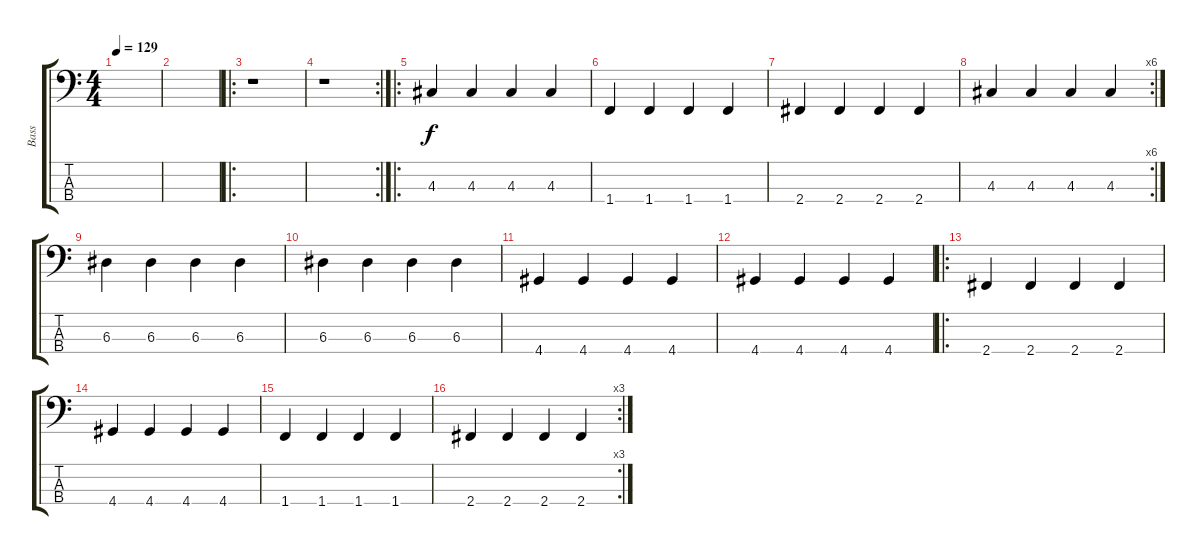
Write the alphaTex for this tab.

\track ("Bass" "Bass") {instrument electricbassfinger}
\staff {score tabs}
\tuning (G2 D2 A1 E1) {hide}
\ts (4 4)
\tempo 129
\clef f4
\ks c
|
|
\ro
r.1 |
\rc 2
r.1 |
\ro
4.3.4 4.3.4 4.3.4 4.3.4 |
1.4.4 1.4.4 1.4.4 1.4.4 |
2.4.4 2.4.4 2.4.4 2.4.4 |
\rc 6
4.3.4 4.3.4 4.3.4 4.3.4 |
6.3.4 6.3.4 6.3.4 6.3.4 |
6.3.4 6.3.4 6.3.4 6.3.4 |
4.4.4 4.4.4 4.4.4 4.4.4 |
4.4.4 4.4.4 4.4.4 4.4.4 |
\ro
2.4.4 2.4.4 2.4.4 2.4.4 |
4.4.4 4.4.4 4.4.4 4.4.4 |
1.4.4 1.4.4 1.4.4 1.4.4 |
\rc 3
2.4.4 2.4.4 2.4.4 2.4.4
